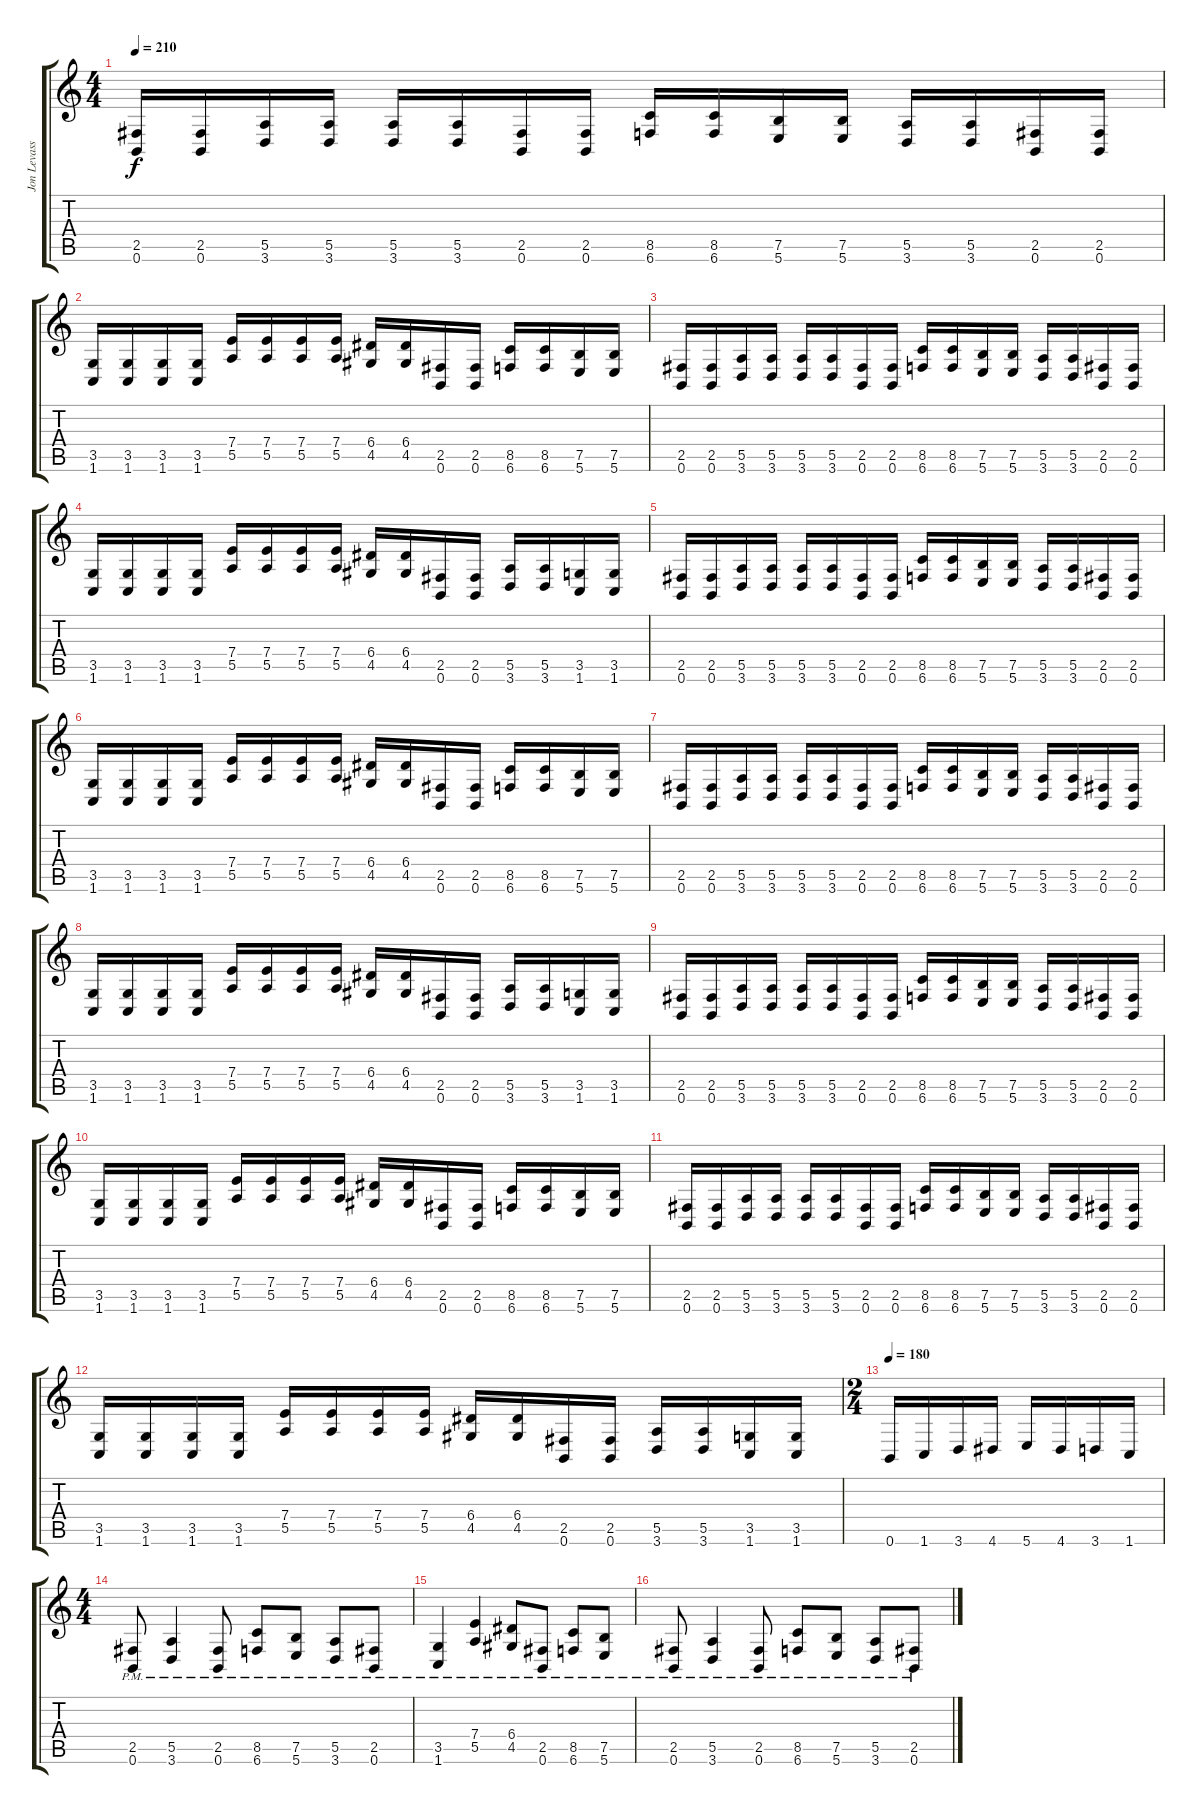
\track ("Jon Levasseur" "Jon Levass") {instrument distortionguitar}
\staff {score tabs}
\tuning (B3 Gb3 D3 A2 E2 B1) {hide}
\ts (4 4)
\tempo 210
\clef g2
\ks c
(2.5 0.6).16{dy f} (2.5 0.6).16 (5.5 3.6).16 (5.5 3.6).16 (5.5 3.6).16 (5.5 3.6).16 (2.5 0.6).16 (2.5 0.6).16 (8.5 6.6).16 (8.5 6.6).16 (7.5 5.6).16 (7.5 5.6).16 (5.5 3.6).16 (5.5 3.6).16 (2.5 0.6).16 (2.5 0.6).16 |
(3.5 1.6).16 (3.5 1.6).16 (3.5 1.6).16 (3.5 1.6).16 (7.4 5.5).16 (7.4 5.5).16 (7.4 5.5).16 (7.4 5.5).16 (6.4 4.5).16 (6.4 4.5).16 (2.5 0.6).16 (2.5 0.6).16 (8.5 6.6).16 (8.5 6.6).16 (7.5 5.6).16 (7.5 5.6).16 |
(2.5 0.6).16 (2.5 0.6).16 (5.5 3.6).16 (5.5 3.6).16 (5.5 3.6).16 (5.5 3.6).16 (2.5 0.6).16 (2.5 0.6).16 (8.5 6.6).16 (8.5 6.6).16 (7.5 5.6).16 (7.5 5.6).16 (5.5 3.6).16 (5.5 3.6).16 (2.5 0.6).16 (2.5 0.6).16 |
(3.5 1.6).16 (3.5 1.6).16 (3.5 1.6).16 (3.5 1.6).16 (7.4 5.5).16 (7.4 5.5).16 (7.4 5.5).16 (7.4 5.5).16 (6.4 4.5).16 (6.4 4.5).16 (2.5 0.6).16 (2.5 0.6).16 (5.5 3.6).16 (5.5 3.6).16 (3.5 1.6).16 (3.5 1.6).16 |
(2.5 0.6).16 (2.5 0.6).16 (5.5 3.6).16 (5.5 3.6).16 (5.5 3.6).16 (5.5 3.6).16 (2.5 0.6).16 (2.5 0.6).16 (8.5 6.6).16 (8.5 6.6).16 (7.5 5.6).16 (7.5 5.6).16 (5.5 3.6).16 (5.5 3.6).16 (2.5 0.6).16 (2.5 0.6).16 |
(3.5 1.6).16 (3.5 1.6).16 (3.5 1.6).16 (3.5 1.6).16 (7.4 5.5).16 (7.4 5.5).16 (7.4 5.5).16 (7.4 5.5).16 (6.4 4.5).16 (6.4 4.5).16 (2.5 0.6).16 (2.5 0.6).16 (8.5 6.6).16 (8.5 6.6).16 (7.5 5.6).16 (7.5 5.6).16 |
(2.5 0.6).16 (2.5 0.6).16 (5.5 3.6).16 (5.5 3.6).16 (5.5 3.6).16 (5.5 3.6).16 (2.5 0.6).16 (2.5 0.6).16 (8.5 6.6).16 (8.5 6.6).16 (7.5 5.6).16 (7.5 5.6).16 (5.5 3.6).16 (5.5 3.6).16 (2.5 0.6).16 (2.5 0.6).16 |
(3.5 1.6).16 (3.5 1.6).16 (3.5 1.6).16 (3.5 1.6).16 (7.4 5.5).16 (7.4 5.5).16 (7.4 5.5).16 (7.4 5.5).16 (6.4 4.5).16 (6.4 4.5).16 (2.5 0.6).16 (2.5 0.6).16 (5.5 3.6).16 (5.5 3.6).16 (3.5 1.6).16 (3.5 1.6).16 |
(2.5 0.6).16 (2.5 0.6).16 (5.5 3.6).16 (5.5 3.6).16 (5.5 3.6).16 (5.5 3.6).16 (2.5 0.6).16 (2.5 0.6).16 (8.5 6.6).16 (8.5 6.6).16 (7.5 5.6).16 (7.5 5.6).16 (5.5 3.6).16 (5.5 3.6).16 (2.5 0.6).16 (2.5 0.6).16 |
(3.5 1.6).16 (3.5 1.6).16 (3.5 1.6).16 (3.5 1.6).16 (7.4 5.5).16 (7.4 5.5).16 (7.4 5.5).16 (7.4 5.5).16 (6.4 4.5).16 (6.4 4.5).16 (2.5 0.6).16 (2.5 0.6).16 (8.5 6.6).16 (8.5 6.6).16 (7.5 5.6).16 (7.5 5.6).16 |
(2.5 0.6).16 (2.5 0.6).16 (5.5 3.6).16 (5.5 3.6).16 (5.5 3.6).16 (5.5 3.6).16 (2.5 0.6).16 (2.5 0.6).16 (8.5 6.6).16 (8.5 6.6).16 (7.5 5.6).16 (7.5 5.6).16 (5.5 3.6).16 (5.5 3.6).16 (2.5 0.6).16 (2.5 0.6).16 |
(3.5 1.6).16 (3.5 1.6).16 (3.5 1.6).16 (3.5 1.6).16 (7.4 5.5).16 (7.4 5.5).16 (7.4 5.5).16 (7.4 5.5).16 (6.4 4.5).16 (6.4 4.5).16 (2.5 0.6).16 (2.5 0.6).16 (5.5 3.6).16 (5.5 3.6).16 (3.5 1.6).16 (3.5 1.6).16 |
\ts (2 4)
\tempo 180
0.6.16 1.6.16 3.6.16 4.6.16 5.6.16 4.6.16 3.6.16 1.6.16 |
\ts (4 4)
(2.5{pm} 0.6{pm}).8 (5.5{pm} 3.6{pm}).4 (2.5{pm} 0.6{pm}).8 (8.5{pm} 6.6{pm}).8 (7.5{pm} 5.6{pm}).8 (5.5{pm} 3.6{pm}).8 (2.5{pm} 0.6{pm}).8 |
(3.5{pm} 1.6{pm}).4 (7.4{pm} 5.5{pm}).4 (6.4{pm} 4.5{pm}).8 (2.5{pm} 0.6{pm}).8 (8.5{pm} 6.6{pm}).8 (7.5{pm} 5.6{pm}).8 |
(2.5{pm} 0.6{pm}).8 (5.5{pm} 3.6{pm}).4 (2.5{pm} 0.6{pm}).8 (8.5{pm} 6.6{pm}).8 (7.5{pm} 5.6{pm}).8 (5.5{pm} 3.6{pm}).8 (2.5{pm} 0.6{pm}).8
